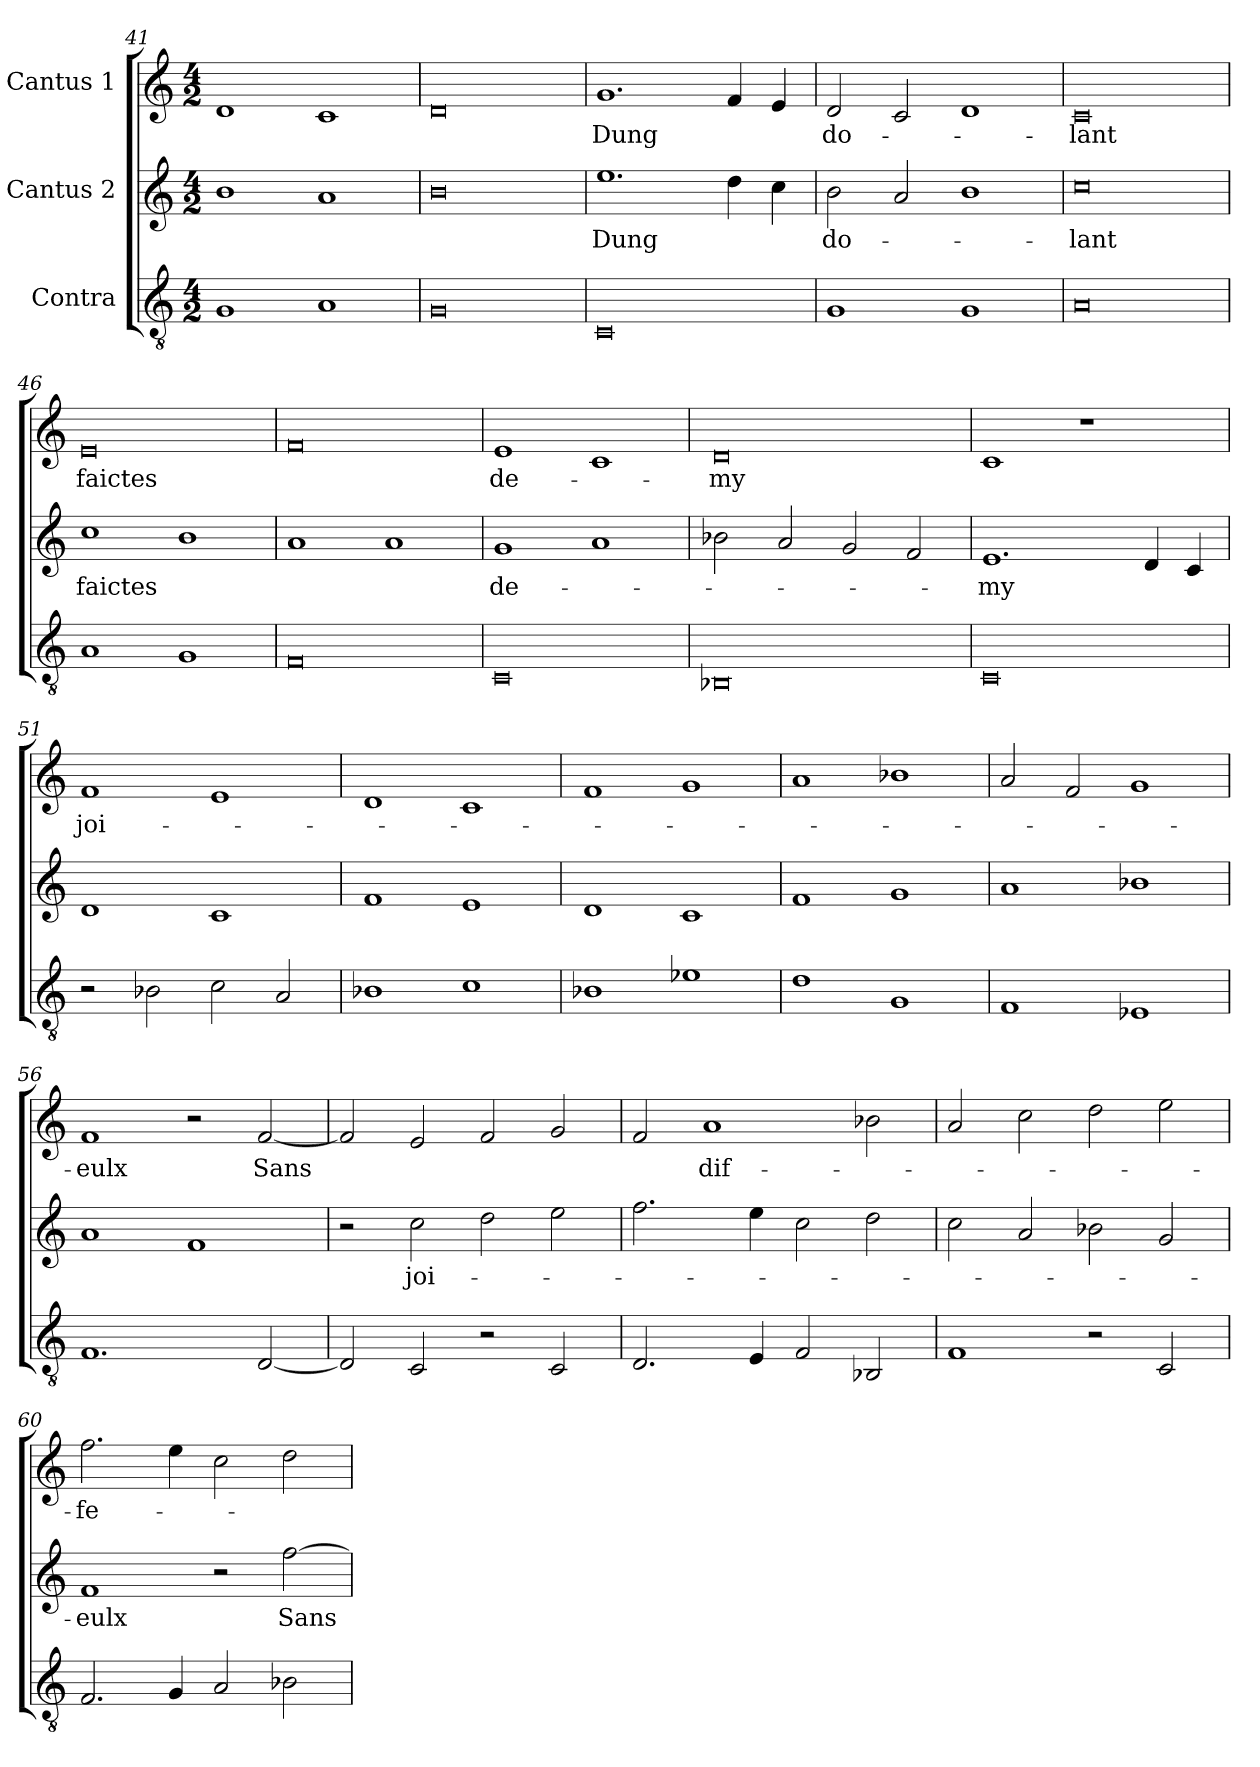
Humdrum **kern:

**kern	**kern	**text	**kern	**text
*part3	*part2	*part2	*part1	*part1
*staff3	*staff2	*staff2	*staff1	*staff1
*I"Contra	*I"Cantus 2	*	*I"Cantus 1	*
*clefGv2	*clefG2	*	*clefG2	*
*M4/2	*M4/2	*	*M4/2	*
=41	=41	=41	=41	=41
1G	1b	.	1d	.
1A	1a	.	1c	.
=42	=42	=42	=42	=42
0G	0b	.	0d	.
=43	=43	=43	=43	=43
0C	1.ee	-Dung	1.g	-Dung
.	4dd	.	4f	.
.	4cc	.	4e	.
=44	=44	=44	=44	=44
1G	2b	do-	2d	do-
.	2a	.	2c	.
1G	1b	.	1d	.
=45	=45	=45	=45	=45
0A	0cc	-lant	0c	-lant
=46	=46	=46	=46	=46
1A	1cc	-faictes	0e	-faictes
1G	1b	.	.	.
=47	=47	=47	=47	=47
0F	1a	.	0f	.
.	1a	.	.	.
=48	=48	=48	=48	=48
0C	1g	de-	1e	de-
.	1a	.	1c	.
=49	=49	=49	=49	=49
0BB-X	2b-X	.	0d	-my
.	2a	.	.	.
.	2g	.	.	.
.	2f	.	.	.
=50	=50	=50	=50	=50
0C	1.e	-my	1c	.
.	.	.	1r	.
.	4d	.	.	.
.	4c	.	.	.
=51	=51	=51	=51	=51
2r	1d	.	1f	joi-
2B-X	.	.	.	.
2c	1c	.	1e	.
2A	.	.	.	.
=52	=52	=52	=52	=52
1B-X	1f	.	1d	.
1c	1e	.	1c	.
=53	=53	=53	=53	=53
1B-X	1d	.	1f	.
1e-X	1c	.	1g	.
=54	=54	=54	=54	=54
1d	1f	.	1a	.
1G	1g	.	1b-X	.
=55	=55	=55	=55	=55
1F	1a	.	2a	.
.	.	.	2f	.
1E-X	1b-X	.	1g	.
=56	=56	=56	=56	=56
1.F	1a	.	1f	-eulx
.	1f	.	2r	.
[2D	.	.	[2f	-Sans
=57	=57	=57	=57	=57
2D]	2r	.	2f]	.
2C	2cc	joi-	2e	.
2r	2dd	.	2f	.
2C	2ee	.	2g	.
=58	=58	=58	=58	=58
2.D	2.ff	.	2f	.
.	.	.	1a	dif-
4E	4ee	.	.	.
2F	2cc	.	.	.
2BB-X	2dd	.	2b-X	.
=59	=59	=59	=59	=59
1F	2cc	.	2a	.
.	2a	.	2cc	.
2r	2b-X	.	2dd	.
2C	2g	.	2ee	.
=60	=60	=60	=60	=60
2.F	1f	-eulx	2.ff	-fe-
4G	.	.	4ee	.
2A	2r	.	2cc	.
2B-X	[2ff	-Sans	2dd	.
=	=	=	=	=
*-	*-	*-	*-	*-
